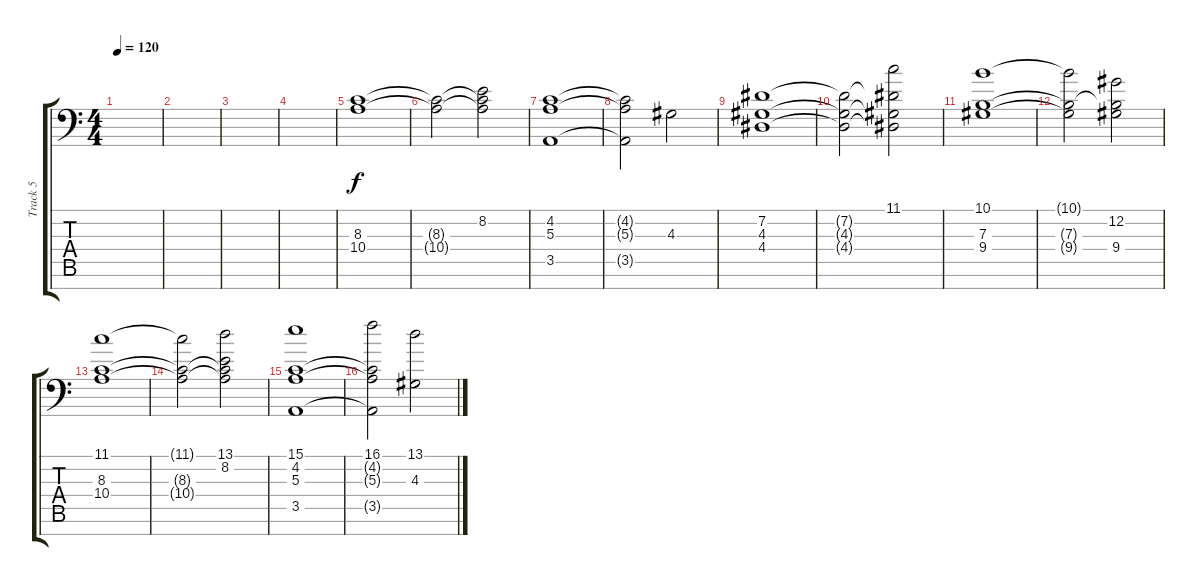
\track ("Track 5" "Track 5") {instrument tremolostrings}
\staff {score tabs}
\tuning (Db4 Ab3 E3 B2 Gb2 Db2 Ab1) {hide}
\ts (4 4)
\tempo 120
\clef f4
\ks c
|
|
|
|
(8.3 10.4).1{volume 8} |
(8.3{t} 10.4{t}).2 (8.2 8.3{t} 10.4{t}).2 |
(4.2 5.3 3.5).1 |
(4.2{t} 5.3{t} 3.5{t}).2 4.3.2 |
(7.2 4.3 4.4).1 |
(7.2{t} 4.3{t} 4.4{t}).2 (11.1 7.2{t} 4.3{t} 4.4{t}).2 |
(10.1 7.3 9.4).1 |
(10.1{t} 7.3{t} 9.4{t}).2 (12.2 7.3{t} 9.4).2 |
(11.1 8.3 10.4).1 |
(11.1{t} 8.3{t} 10.4{t}).2 (13.1 8.2 8.3{t} 10.4{t}).2 |
(15.1 4.2 5.3 3.5).1 |
(16.1 4.2{t} 5.3{t} 3.5{t}).2 (13.1 4.3).2
